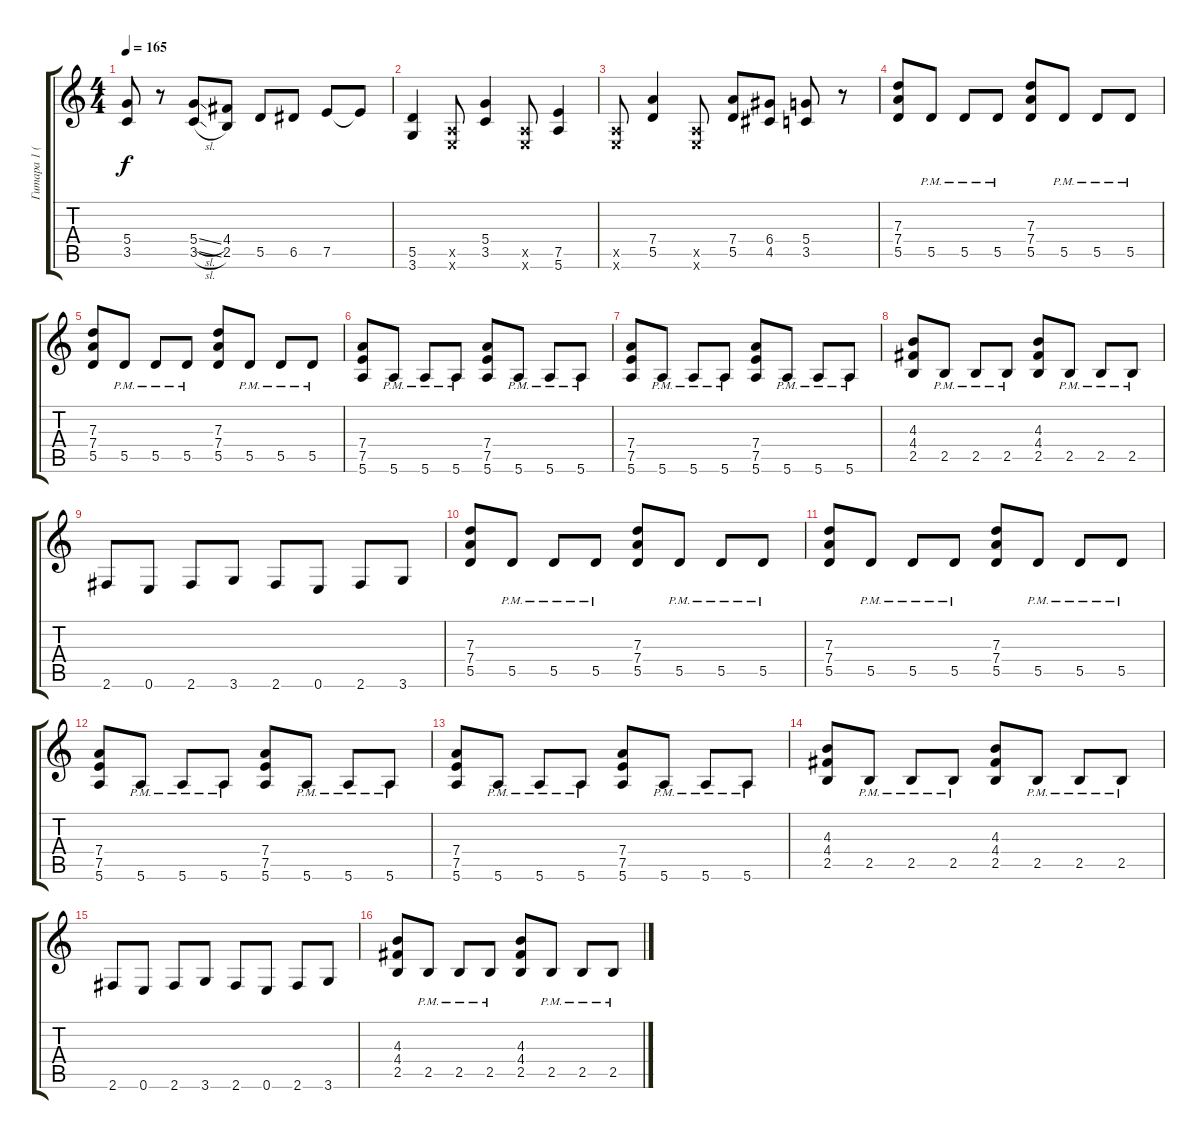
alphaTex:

\track ("Гитара 1 (вариант)" "Гитара 1 (") {instrument distortionguitar}
\staff {score tabs}
\tuning (E4 B3 G3 D3 A2 E2) {hide}
\ts (4 4)
\tempo 165
\clef g2
\ks c
(5.4 3.5).8{dy f} r.8 (5.4{sl} 3.5{sl}).8 (4.4 2.5).8 5.5.8 6.5.8 7.5.8 7.5{t}.8 |
(5.5 3.6).4 (0.5{x} 0.6{x}).8 (5.4 3.5).4 (0.5{x} 0.6{x}).8 (7.5 5.6).4 |
(0.5{x} 0.6{x}).8 (7.4 5.5).4 (0.5{x} 0.6{x}).8 (7.4 5.5).8 (6.4 4.5).8 (5.4 3.5).8 r.8 |
(7.3 7.4 5.5).8 5.5{pm}.8 5.5{pm}.8 5.5{pm}.8 (7.3 7.4 5.5).8 5.5{pm}.8 5.5{pm}.8 5.5{pm}.8 |
(7.3 7.4 5.5).8 5.5{pm}.8 5.5{pm}.8 5.5{pm}.8 (7.3 7.4 5.5).8 5.5{pm}.8 5.5{pm}.8 5.5{pm}.8 |
(7.4 7.5 5.6).8 5.6{pm}.8 5.6{pm}.8 5.6{pm}.8 (7.4 7.5 5.6).8 5.6{pm}.8 5.6{pm}.8 5.6{pm}.8 |
(7.4 7.5 5.6).8 5.6{pm}.8 5.6{pm}.8 5.6{pm}.8 (7.4 7.5 5.6).8 5.6{pm}.8 5.6{pm}.8 5.6{pm}.8 |
(4.3 4.4 2.5).8 2.5{pm}.8 2.5{pm}.8 2.5{pm}.8 (4.3 4.4 2.5).8 2.5{pm}.8 2.5{pm}.8 2.5{pm}.8 |
2.6.8 0.6.8 2.6.8 3.6.8 2.6.8 0.6.8 2.6.8 3.6.8 |
(7.3 7.4 5.5).8 5.5{pm}.8 5.5{pm}.8 5.5{pm}.8 (7.3 7.4 5.5).8 5.5{pm}.8 5.5{pm}.8 5.5{pm}.8 |
(7.3 7.4 5.5).8 5.5{pm}.8 5.5{pm}.8 5.5{pm}.8 (7.3 7.4 5.5).8 5.5{pm}.8 5.5{pm}.8 5.5{pm}.8 |
(7.4 7.5 5.6).8 5.6{pm}.8 5.6{pm}.8 5.6{pm}.8 (7.4 7.5 5.6).8 5.6{pm}.8 5.6{pm}.8 5.6{pm}.8 |
(7.4 7.5 5.6).8 5.6{pm}.8 5.6{pm}.8 5.6{pm}.8 (7.4 7.5 5.6).8 5.6{pm}.8 5.6{pm}.8 5.6{pm}.8 |
(4.3 4.4 2.5).8 2.5{pm}.8 2.5{pm}.8 2.5{pm}.8 (4.3 4.4 2.5).8 2.5{pm}.8 2.5{pm}.8 2.5{pm}.8 |
2.6.8 0.6.8 2.6.8 3.6.8 2.6.8 0.6.8 2.6.8 3.6.8 |
(4.3 4.4 2.5).8 2.5{pm}.8 2.5{pm}.8 2.5{pm}.8 (4.3 4.4 2.5).8 2.5{pm}.8 2.5{pm}.8 2.5{pm}.8
